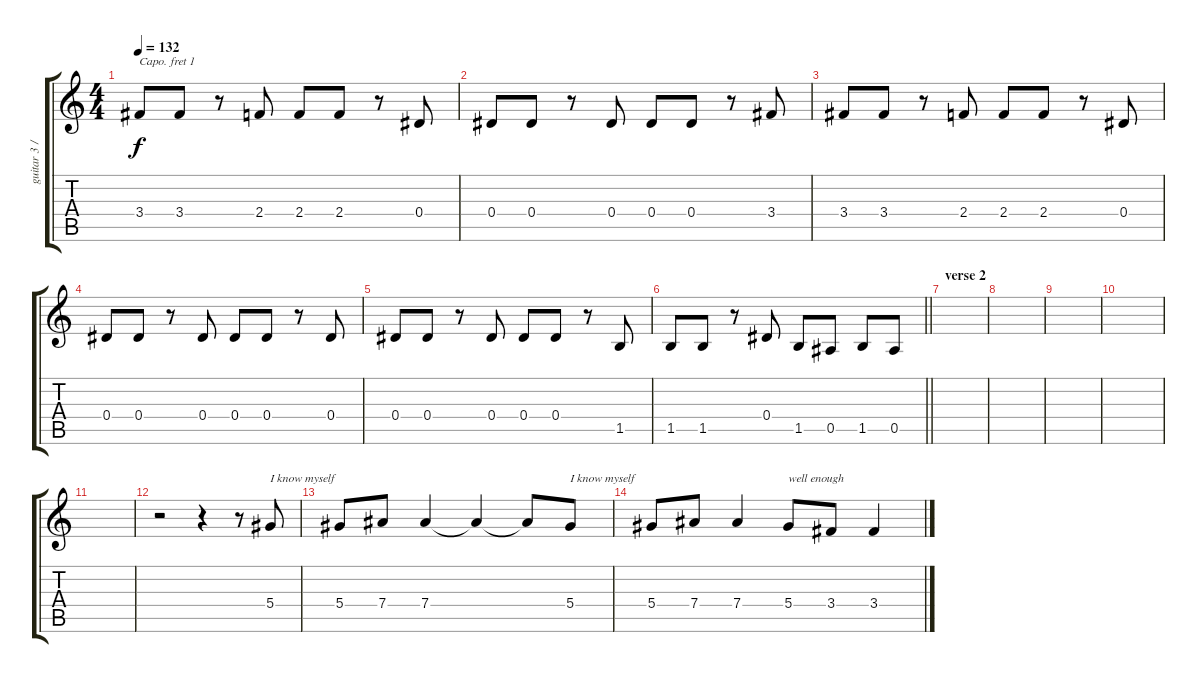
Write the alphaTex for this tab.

\track ("guitar 3 / backing vocals" "guitar 3 /") {instrument overdrivenguitar}
\staff {score tabs}
\capo 1
\tuning (E4 B3 G3 D3 A2 E2) {hide}
\ts (4 4)
\tempo 132
\clef g2
\ks c
3.4.8{dy f} 3.4.8 r.8 2.4.8 2.4.8 2.4.8 r.8 0.4.8 |
0.4.8 0.4.8 r.8 0.4.8 0.4.8 0.4.8 r.8 3.4.8 |
3.4.8 3.4.8 r.8 2.4.8 2.4.8 2.4.8 r.8 0.4.8 |
0.4.8 0.4.8 r.8 0.4.8 0.4.8 0.4.8 r.8 0.4.8 |
0.4.8 0.4.8 r.8 0.4.8 0.4.8 0.4.8 r.8 1.5.8 |
\barLineRight lightlight
1.5.8 1.5.8 r.8 0.4.8 1.5.8 0.5.8 1.5.8 0.5.8 |
\section ("" "verse 2")
|
|
|
|
|
r.2 r.4 r.8 5.4.8{txt "I know myself" volume 14 balance 12} |
5.4.8 7.4.8 7.4.4 7.4{t}.4 7.4{t}.8 5.4.8{txt "I know myself"} |
5.4.8 7.4.8 7.4.4 5.4.8{txt "well enough"} 3.4.8 3.4.4
